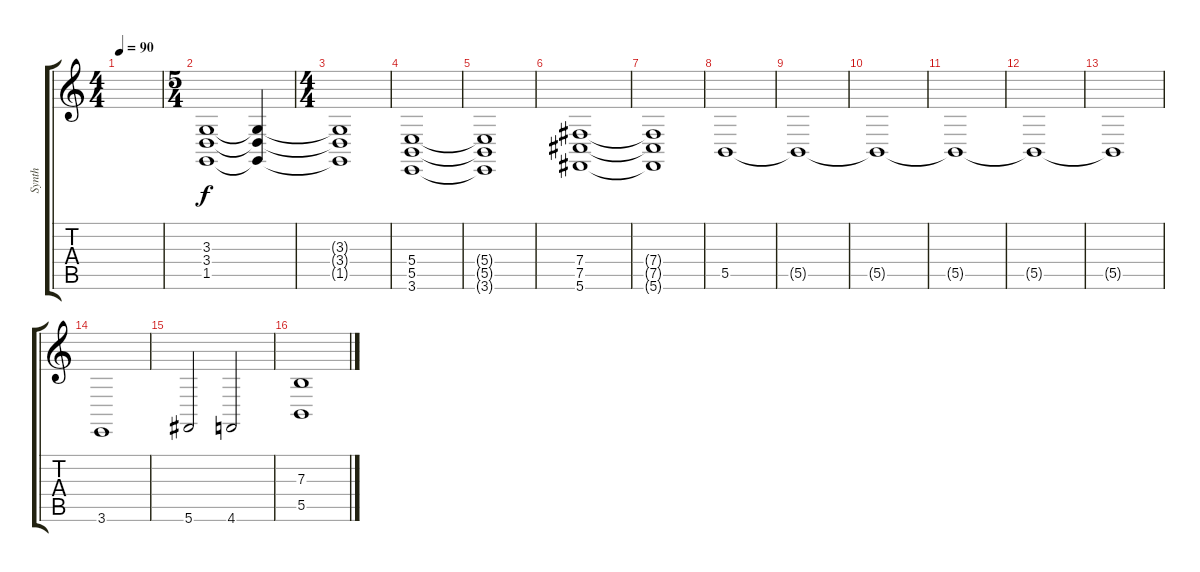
\track ("Synth" "Synth") {instrument pad2warm}
\staff {score tabs}
\tuning (Db4 Ab3 E3 B2 Gb2 Db2) {hide}
\ts (4 4)
\tempo 90
\clef g2
\ks c
|
\ts (5 4)
(3.3 3.4 1.5).1 (3.3{t} 3.4{t} 1.5{t}).4 |
\ts (4 4)
(3.3{t} 3.4{t} 1.5{t}).1 |
(5.4 5.5 3.6).1 |
(5.4{t} 5.5{t} 3.6{t}).1 |
(7.4 7.5 5.6).1 |
(7.4{t} 7.5{t} 5.6{t}).1 |
5.5.1 |
5.5{t}.1 |
5.5{t}.1 |
5.5{t}.1 |
5.5{t}.1 |
5.5{t}.1 |
3.6.1 |
5.6.2 4.6.2 |
(7.3 5.5).1
